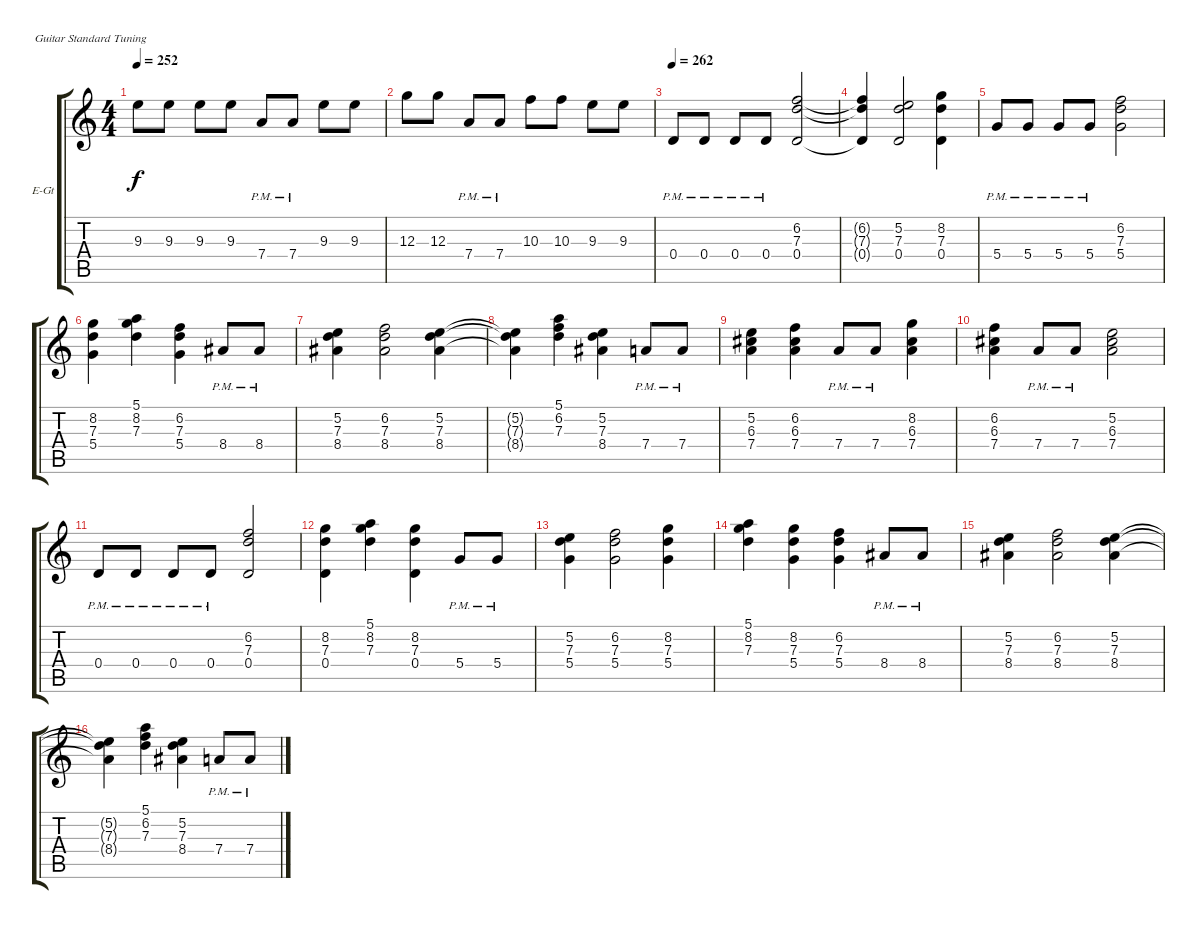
\bracketExtendMode groupsimilarinstruments
\firstSystemTrackNameOrientation horizontal
\otherSystemsTrackNameOrientation horizontal
\track ("Paul Masvidal" "E-Gt") {instrument distortionguitar}
\staff {score tabs}
\tuning (E4 B3 G3 D3 A2 E2)
\ts (4 4)
\tempo 252
\clef g2
\ks c
9.3.8{dy f} 9.3.8 9.3.8 9.3.8 7.4{pm}.8 7.4{pm}.8 9.3.8 9.3.8 |
12.3.8 12.3.8 7.4{pm}.8 7.4{pm}.8 10.3.8 10.3.8 9.3.8 9.3.8 |
\tempo 262
0.4{pm}.8 0.4{pm}.8 0.4{pm}.8 0.4{pm}.8 (7.3 0.4 6.2).2 |
(7.3{t} 0.4{t} 6.2{t}).4 (5.2 7.3 0.4).2 (8.2 7.3 0.4).4 |
5.4{pm}.8 5.4{pm}.8 5.4{pm}.8 5.4{pm}.8 (6.2 7.3 5.4).2 |
(7.3 5.4 8.2).4 (8.2 7.3 5.1).4 (6.2 7.3 5.4).4 8.4{pm}.8 8.4{pm}.8 |
(7.3 8.4 5.2).4 (7.3 8.4 6.2).2 (7.3 8.4 5.2).4 |
(5.2{t} 7.3{t} 8.4{t}).4 (6.2 7.3 5.1).4 (7.3 8.4 5.2).4 7.4{pm}.8 7.4{pm}.8 |
(6.3 7.4 5.2).4 (6.3 7.4 6.2).4 7.4{pm}.8 7.4{pm}.8 (6.3 7.4 8.2).4 |
(6.3 7.4 6.2).4 7.4{pm}.8 7.4{pm}.8 (6.3 7.4 5.2).2 |
0.4{pm}.8 0.4{pm}.8 0.4{pm}.8 0.4{pm}.8 (6.2 7.3 0.4).2 |
(7.3 0.4 8.2).4 (8.2 7.3 5.1).4 (8.2 7.3 0.4).4 5.4{pm}.8 5.4{pm}.8 |
(5.2 7.3 5.4).4 (6.2 7.3 5.4).2 (8.2 7.3 5.4).4 |
(7.3 8.2 5.1).4 (5.4 7.3 8.2).4 (6.2 7.3 5.4).4 8.4{pm}.8 8.4{pm}.8 |
(7.3 8.4 5.2).4 (7.3 8.4 6.2).2 (7.3 8.4 5.2).4 |
(5.2{t} 7.3{t} 8.4{t}).4 (6.2 7.3 5.1).4 (7.3 8.4 5.2).4 7.4{pm}.8 7.4{pm}.8
